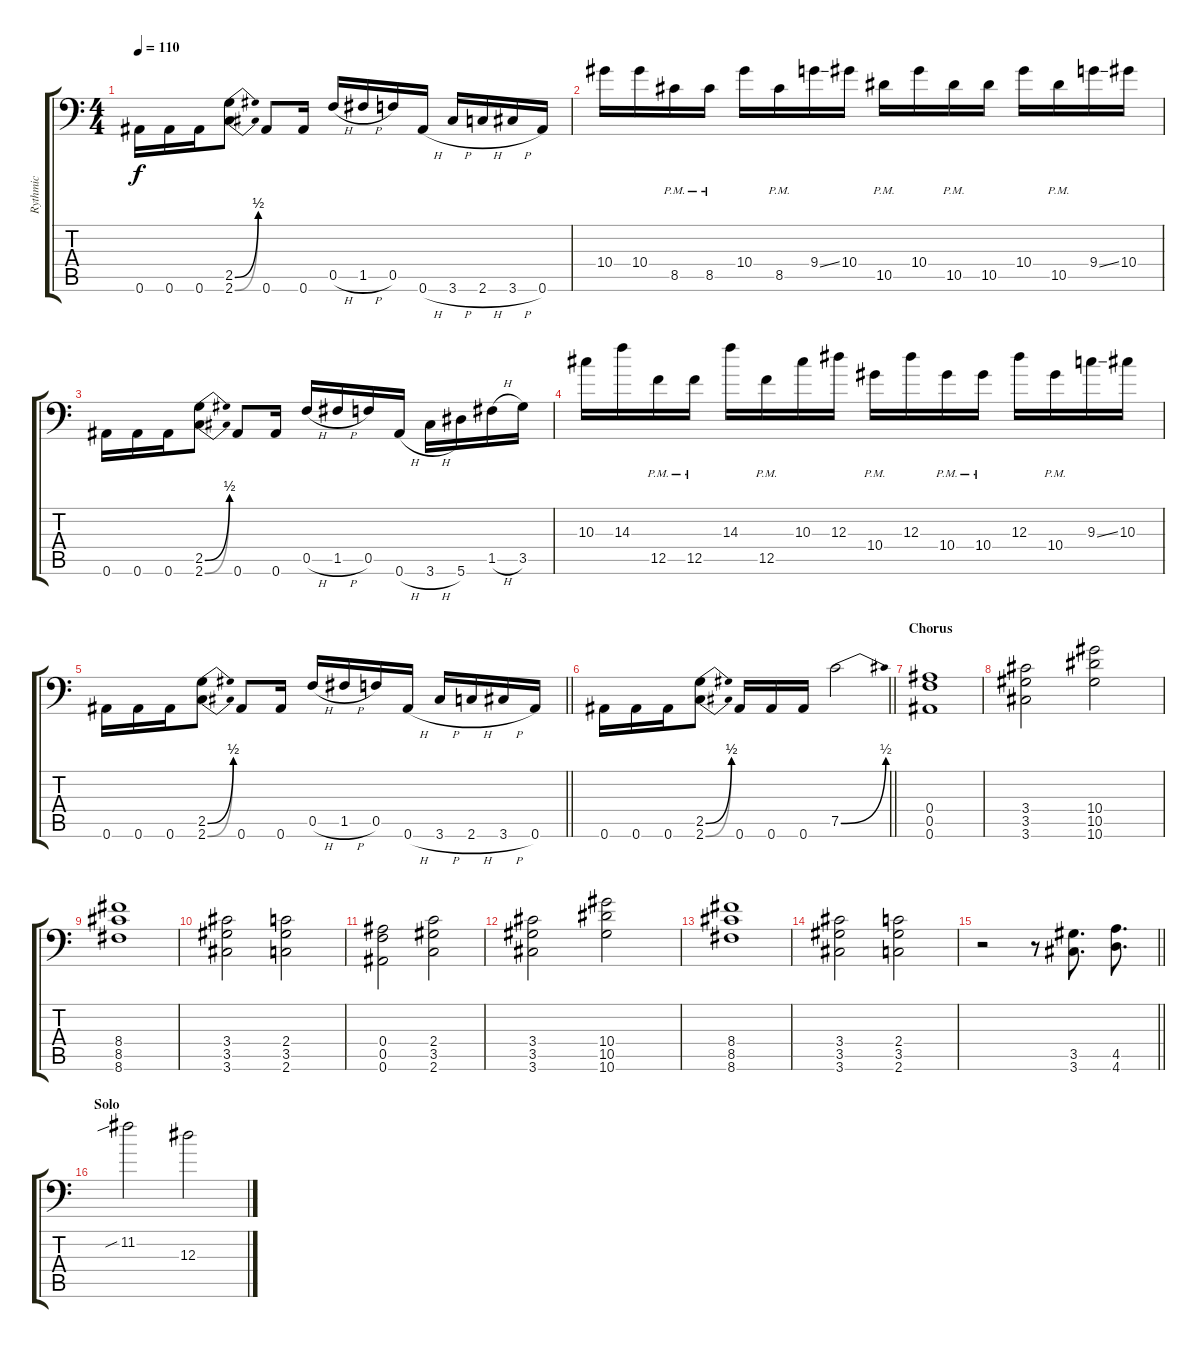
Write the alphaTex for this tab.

\track ("Rythmic" "Rythmic") {instrument distortionguitar}
\staff {score tabs}
\tuning (C4 G3 Eb3 Bb2 F2 Bb1) {hide}
\ts (4 4)
\tempo 110
\clef f4
\ks c
0.6.16{dy f} 0.6.16 0.6.16 (2.5{be (bend 0 0 60 2)} 2.6{be (bend 0 0 60 2)}).8 0.6.8 0.6.16 0.5{h}.16 1.5{h}.16 0.5.16 0.6{h}.16 3.6{h}.16 2.6{h}.16 3.6{h}.16 0.6.16 |
10.4.16 10.4.16 8.5{pm}.16 8.5{pm}.16 10.4.16 8.5{pm}.16 9.4{ss}.16 10.4.16 10.5{pm}.16 10.4.16 10.5{pm}.16 10.5.16 10.4.16 10.5{pm}.16 9.4{ss}.16 10.4.16 |
0.6.16 0.6.16 0.6.16 (2.5{be (bend 0 0 60 2)} 2.6{be (bend 0 0 60 2)}).8 0.6.8 0.6.16 0.5{h}.16 1.5{h}.16 0.5.16 0.6{h}.16 3.6{h}.16 5.6.16 1.5{h}.16 3.5.16 |
10.3.16 14.3.16 12.5{pm}.16 12.5{pm}.16 14.3.16 12.5{pm}.16 10.3.16 12.3.16 10.4{pm}.16 12.3.16 10.4{pm}.16 10.4{pm}.16 12.3.16 10.4{pm}.16 9.3{ss}.16 10.3.16 |
\barLineRight lightlight
0.6.16 0.6.16 0.6.16 (2.5{be (bend 0 0 60 2)} 2.6{be (bend 0 0 60 2)}).8 0.6.8 0.6.16 0.5{h}.16 1.5{h}.16 0.5.16 0.6{h}.16 3.6{h}.16 2.6{h}.16 3.6{h}.16 0.6.16 |
\barLineRight lightlight
0.6.16 0.6.16 0.6.16 (2.5{be (bend 0 0 60 2)} 2.6{be (bend 0 0 60 2)}).8 0.6.16 0.6.16 0.6.16 7.5{be (bend 0 0 60 2)}.2 |
\section ("" "Chorus")
(0.4 0.5 0.6).1 |
(3.4 3.5 3.6).2 (10.4 10.5 10.6).2 |
(8.4 8.5 8.6).1 |
(3.4 3.5 3.6).2 (2.4 3.5 2.6).2 |
(0.4 0.5 0.6).2 (2.4 3.5 2.6).2 |
(3.4 3.5 3.6).2 (10.4 10.5 10.6).2 |
(8.4 8.5 8.6).1 |
(3.4 3.5 3.6).2 (2.4 3.5 2.6).2 |
\barLineRight lightlight
r.2 r.8 (3.5 3.6).8{d} (4.5 4.6).8{d} |
\section ("" "Solo")
11.2{sib}.2 12.3.2
